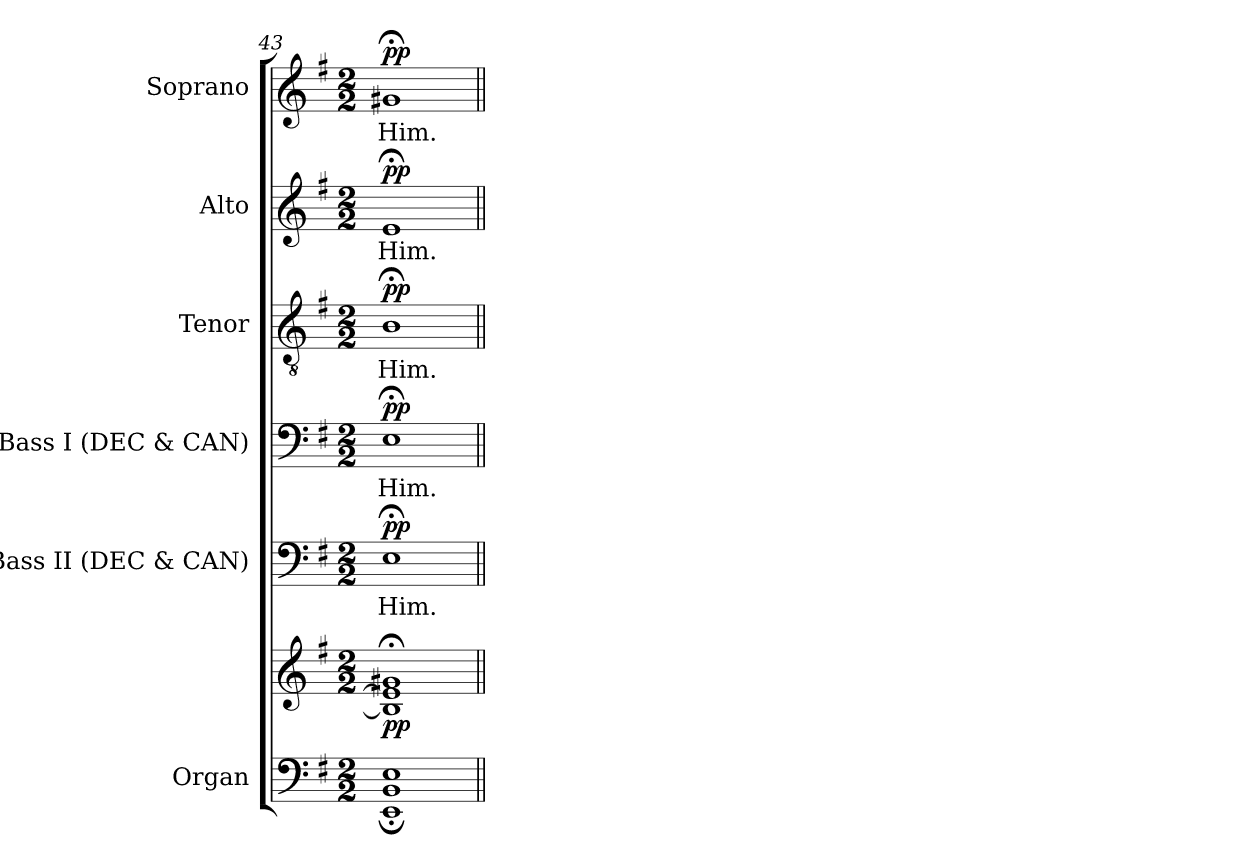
**kern	**kern	**dynam	**kern	**text	**dynam	**kern	**text	**dynam	**kern	**text	**dynam	**kern	**text	**dynam	**kern	**text	**dynam
*part6	*part6	*part6	*part5	*part5	*part5	*part4	*part4	*part4	*part3	*part3	*part3	*part2	*part2	*part2	*part1	*part1	*part1
*staff7	*staff6	*staff6/7	*staff5	*staff5	*staff5	*staff4	*staff4	*staff4	*staff3	*staff3	*staff3	*staff2	*staff2	*staff2	*staff1	*staff1	*staff1
*I"Organ	*	*	*I"Bass II (DEC & CAN)	*	*	*I"Bass I (DEC & CAN)	*	*	*I"Tenor	*	*	*I"Alto	*	*	*I"Soprano	*	*
*I'Org.	*	*	*I'B II.	*	*	*I'B I.	*	*	*I'T.	*	*	*I'A.	*	*	*I'S.	*	*
*clefF4	*clefG2	*	*clefF4	*	*	*clefF4	*	*	*clefGv2	*	*	*clefG2	*	*	*clefG2	*	*
*	*	*	*	*	*	*	*	*	*ITrd7c12	*	*	*	*	*	*	*	*
*k[f#]	*k[f#]	*	*k[f#]	*	*	*k[f#]	*	*	*k[f#]	*	*	*k[f#]	*	*	*k[f#]	*	*
*G:	*G:	*	*G:	*	*	*G:	*	*	*G:	*	*	*G:	*	*	*G:	*	*
*M2/2	*M2/2	*	*M2/2	*	*	*M2/2	*	*	*M2/2	*	*	*M2/2	*	*	*M2/2	*	*
=43	=43	=43	=43	=43	=43	=43	=43	=43	=43	=43	=43	=43	=43	=43	=43	=43	=43
*^	*^	*	*	*	*	*	*	*	*	*	*	*	*	*	*	*	*
*	*	*	*^	*	*	*	*	*	*	*	*	*	*	*	*	*	*	*	*
!	!	!	!	!	!	!	!LO:LY:b:color=#000000	!	!	!	!	!	!	!	!	!	!	!	!	!
!	!	!	!	!	!	!	!	!	!	!LO:LY:b:color=#000000	!	!	!	!	!	!	!	!	!	!
!	!	!	!	!	!	!	!	!	!	!	!	!	!LO:LY:b:color=#000000	!	!	!	!	!	!	!
!	!	!	!	!	!	!	!	!	!	!	!	!	!	!	!	!LO:LY:b:color=#000000	!	!	!	!
!	!	!	!	!	!	!	!	!	!	!	!	!	!	!	!	!	!	!	!LO:LY:b:color=#000000	!
1Ei	1EEi; 1BBi;	1g#X;i	1ei]	1Bi]	pp	1E;i	Him.	pp	1E;i	Him.	pp	1BB;i	Him.	pp	1e;i	Him.	pp	1g#X;i	Him.	pp
*v	*v	*	*	*	*	*	*	*	*	*	*	*	*	*	*	*	*	*	*	*
*	*v	*v	*v	*	*	*	*	*	*	*	*	*	*	*	*	*	*	*	*
=||	=||	=||	=||	=||	=||	=||	=||	=||	=||	=||	=||	=||	=||	=||	=||	=||	=||
*-	*-	*-	*-	*-	*-	*-	*-	*-	*-	*-	*-	*-	*-	*-	*-	*-	*-
